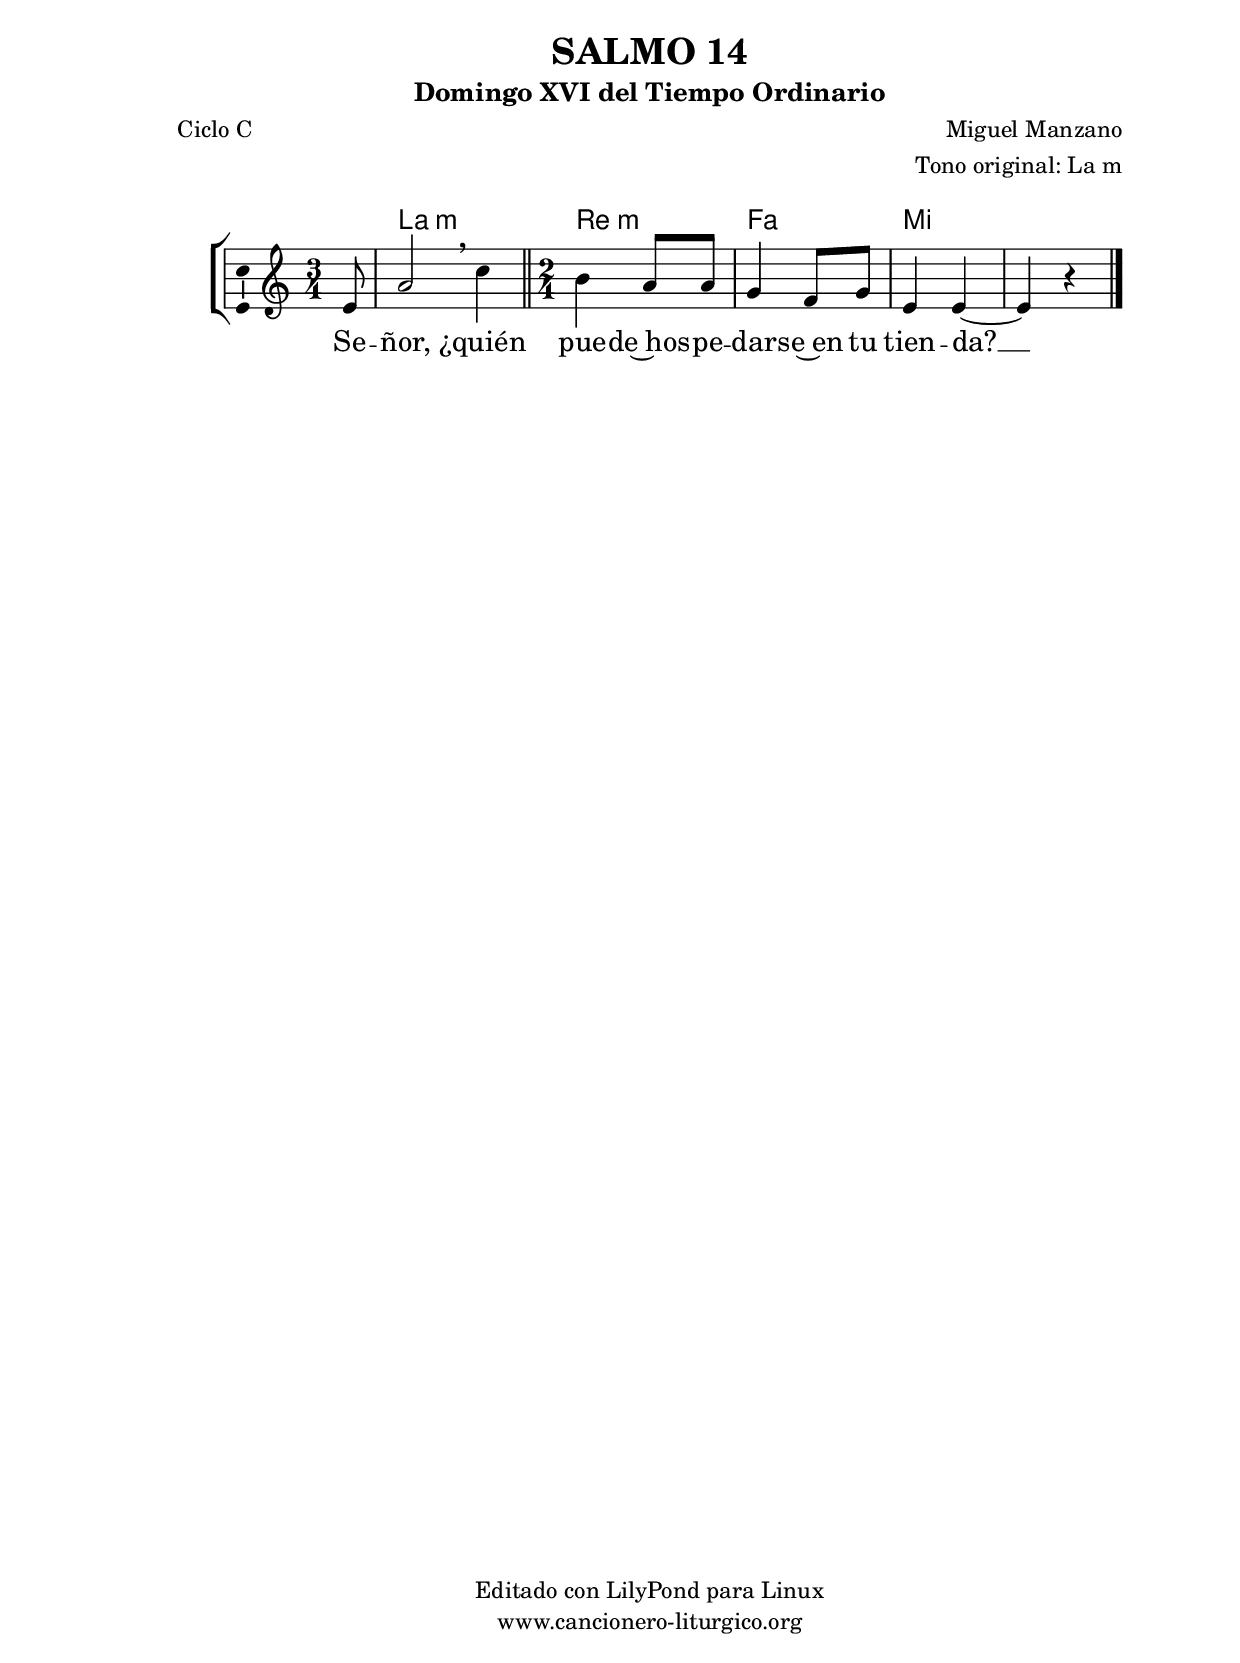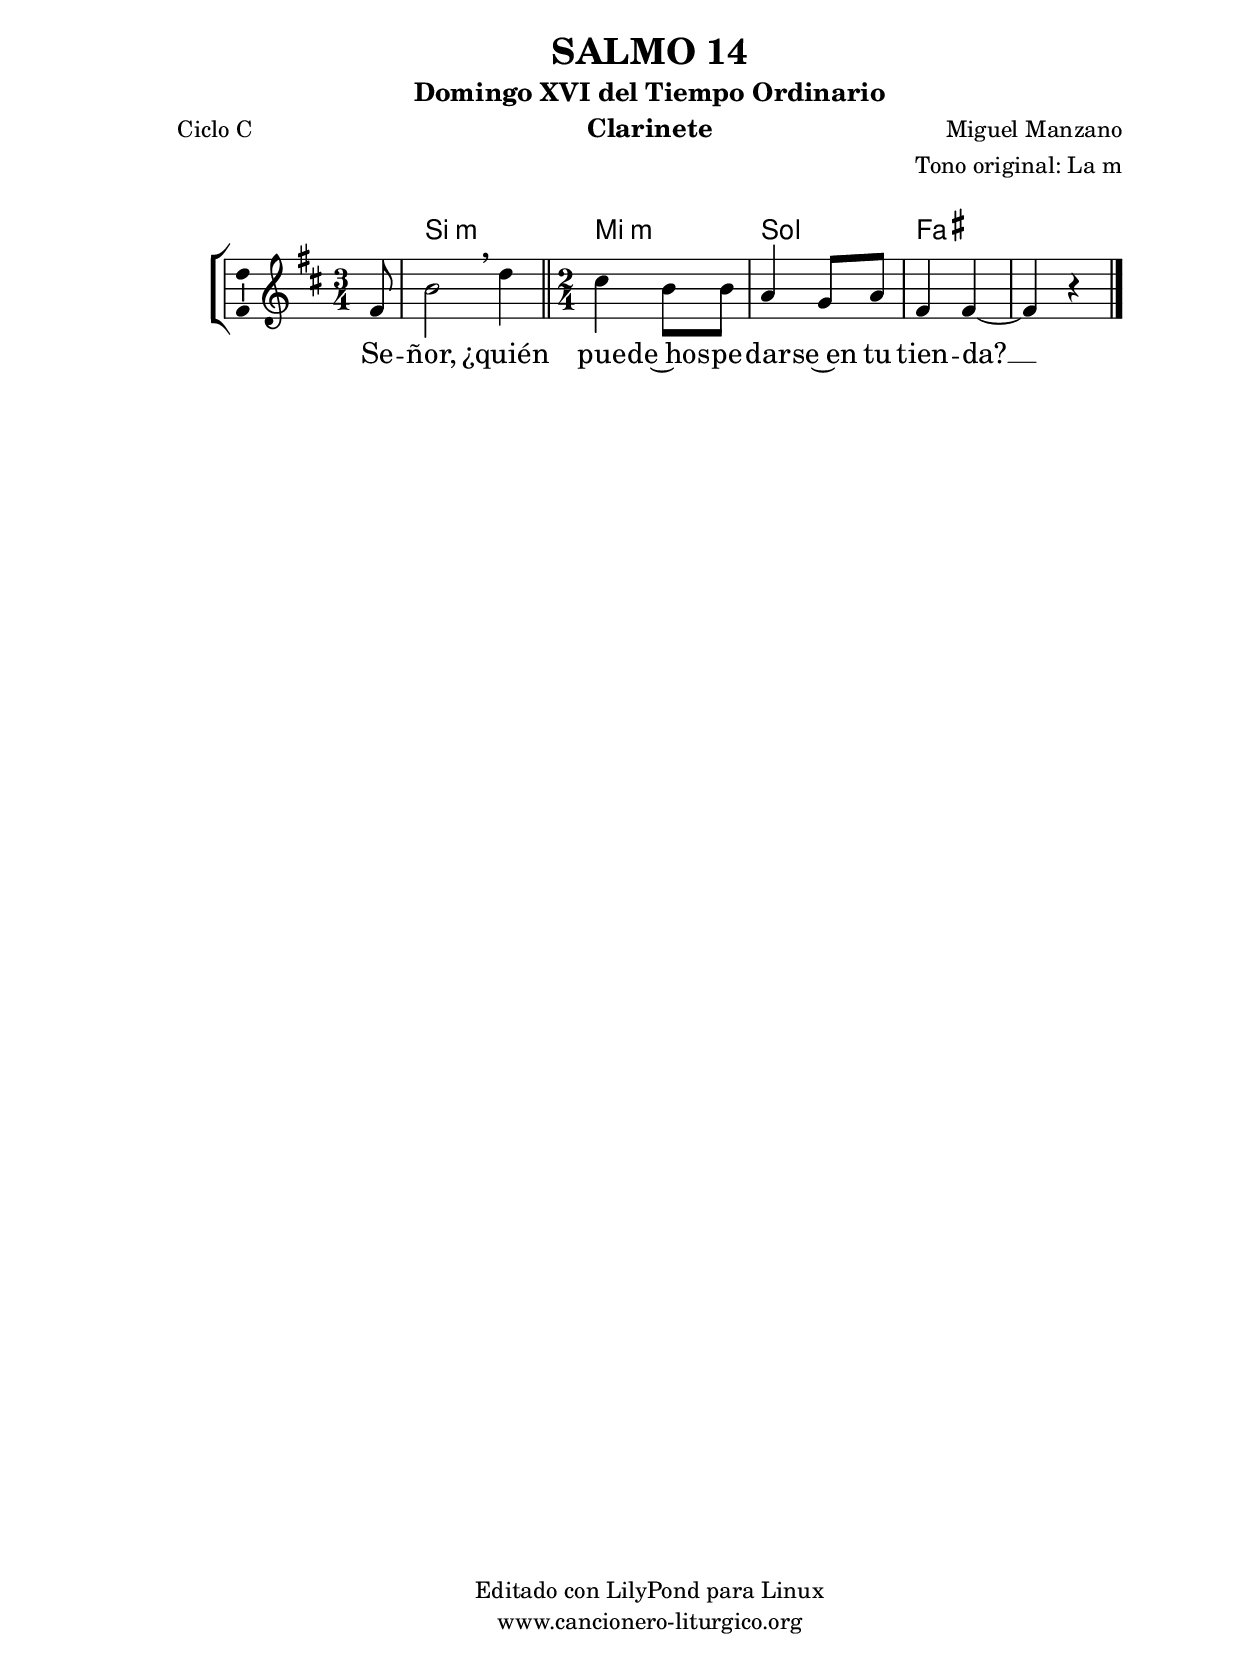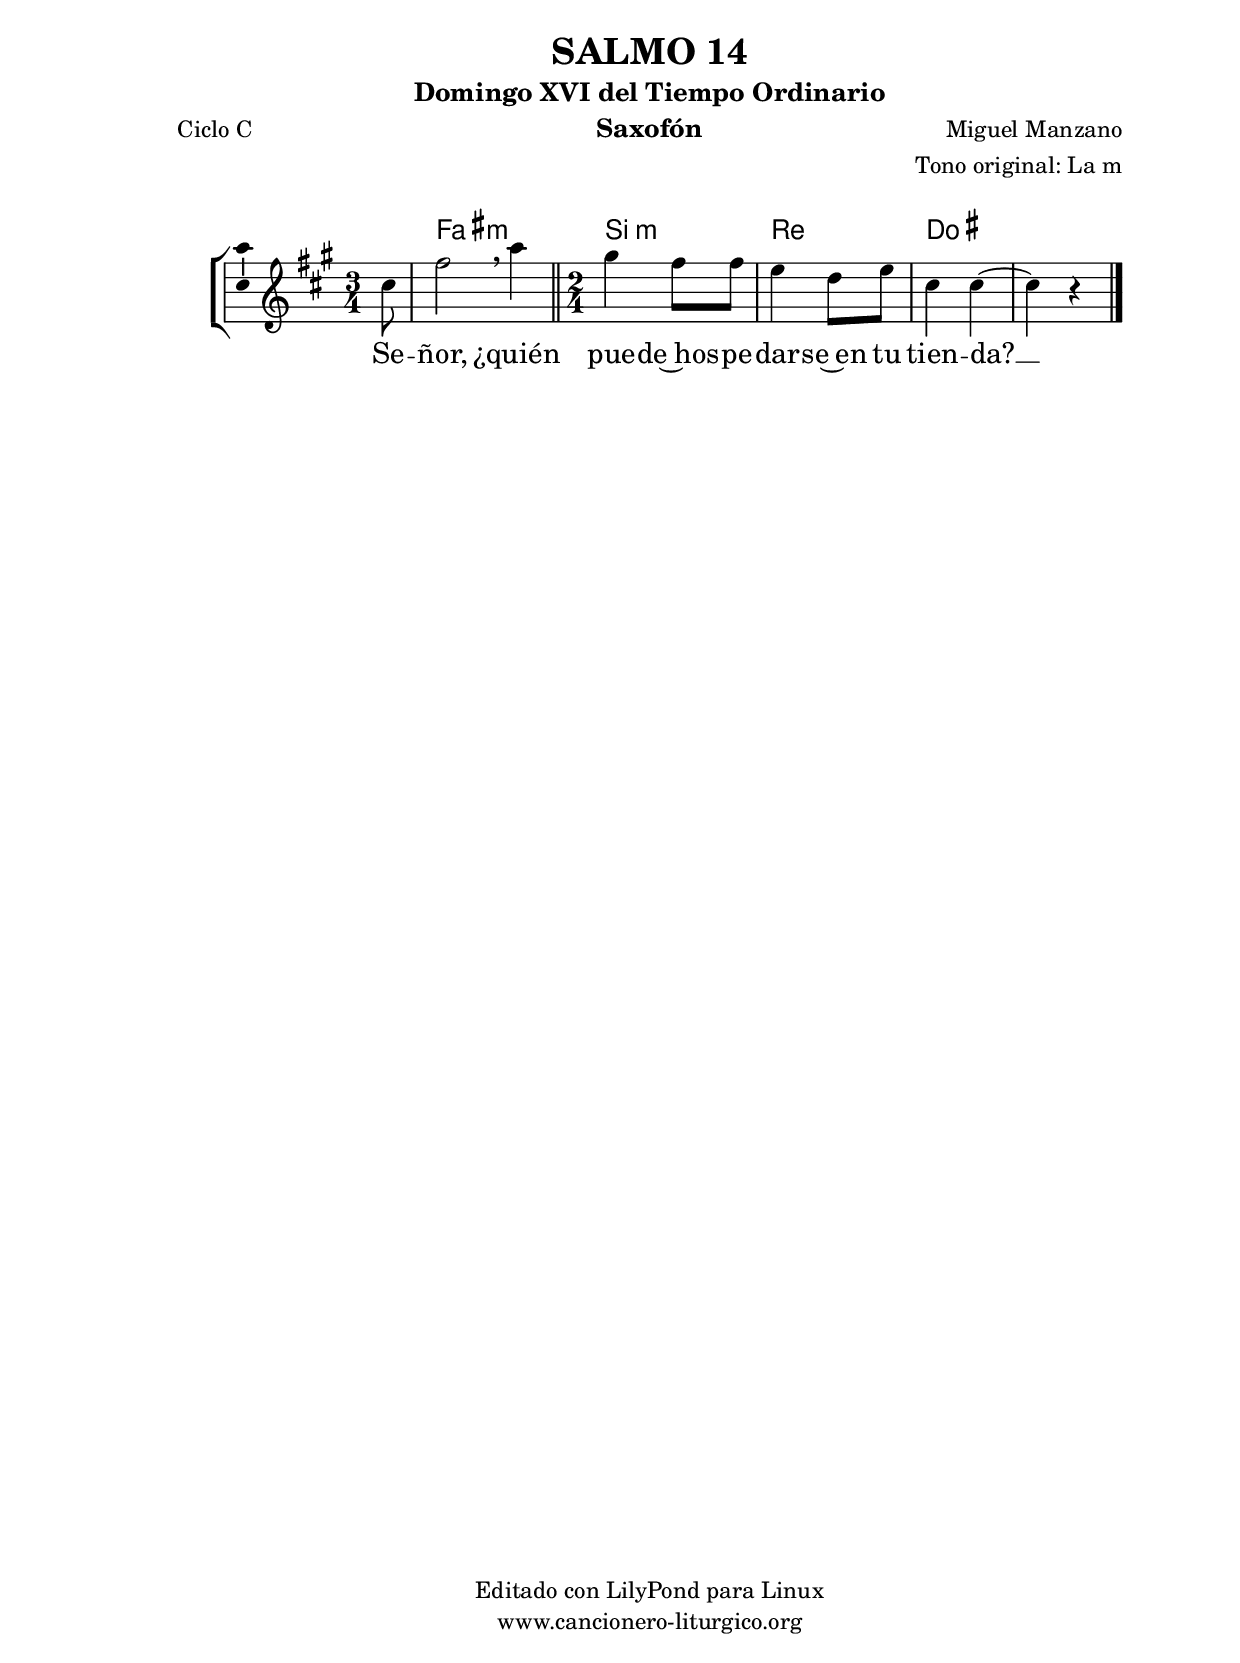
%
%para convertir .midi en .wav:
%timidity filename.midi -Ow -o finename.wav
%
%
%Para convertir de .wav a .mp3:
%lame -h -m j filename.wav
%
%
%para escuchar el midi:
%timidity nombrefichero.midi
%


%versión de lilypond para la que se ha escrito esta partitura:
\version "2.16.0"

	%Tamaño papel
	#(set-default-paper-size "a4")
	%Tamaño partitura
	#(set-global-staff-size 20)
	%No responde al pulsar sobre una nota
	#(ly:set-option 'point-and-click #f)

%parámetros del encabezamiento:
\header {
	title = "SALMO 14"
	subtitle = "Domingo XVI del Tiempo Ordinario"
	composer = "Miguel Manzano"
	poet = "Ciclo C"
	meter = ""
	arranger = "Tono original: La m"
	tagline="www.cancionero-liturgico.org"
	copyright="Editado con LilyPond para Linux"
	tiempo = "Ordinario"
	usos = "Salmo"
	letra = "Señor, ¿quién puede hospedarse en tu tienda?"
	}

%parámetros asociados al papel:
\paper  {
	oddHeaderMarkup = \markup {\fill-line { \on-the-fly #not-first-page \fromproperty #'header:title \on-the-fly #not-first-page \fromproperty #'header:composer }}
	evenHeaderMarkup = \markup {\fill-line { \fromproperty #'header:composer \fromproperty #'header:title }}
	#(set-paper-size "a4")
	print-page-number = ##f
	first-page-number = 1
	print-first-page-number = ##f
%	head-separation = 3.0 \cm
	top-margin = 2.0 \cm
	bottom-margin = 0.5\cm
%%%	bottom-margin = -1.0\cm
	left-margin = 3.0 \cm
	line-width = 16.0 \cm 
	indent = 8\mm
	interscoreline = 2.\mm
	between-system-space = 15\mm
%	para que las partituras no llenen la hoja:
	ragged-bottom = ##t
%	idem para la última hoja:
	ragged-last-bottom = ##f
%	para que las partituras llenen el ancho del papel:
	ragged-last = ##f
	after-title-space = 2.5 \cm
%page-count=1
%system-count=8

	%Flexible Vertical Spacing
%	markup-markup-spacing =
%	#'((basic-distance . 15) (minimum-distance . 15) (padding . 3))
	markup-system-spacing =
	#'((basic-distance . 15) (minimum-distance . 15) (padding . 3))
	system-system-spacing =
	#'((basic-distance . 15) (minimum-distance . 15) (padding . 3))
	score-system-spacing =
	#'((basic-distance . 15) (minimum-distance . 15) (padding . 5))
%	top-system-spacing = % header
%	#'((basic-distance . 8) (minimum-distance . 0) (padding . 3))
%	top-markup-spacing =
%	#'((basic-distance . 20) (minimum-distance . 20) (padding . 3))
	last-bottom-spacing = % footer
	#'((basic-distance . 5) (minimum-distance . 5) (padding . 3))
%	score-markup-spacing =
%	#'((basic-distance . 16) (minimum-distance . 13) (padding . 3))

	}


%parámetros que afectan a toda la partitura:
global =  {
	%clave de sol (G):
	\clef G
	%armadura:
%	\transpose f a
	\key a \minor
	\tempo 4=80
	\set Score.tempoHideNote = ##t
	}


acordes = {
	\italianChords
	\chordmode {
%	\transpose f a
{

s8
a2.:m
d2:m f e s2

	}
	}
}

melodia = 
%	\transpose f a
{
	\relative c'{

\time 3/4
\partial8 e8
a2 \breathe c4

\bar "||"
\time 2/4
b4 a8 a
g4 f8 g
e4 e~
e4 r4

	\bar "|."
	}
	}


texto = \lyricmode {
Se -- ñor, ¿quién pue -- de~hos -- pe -- dar -- se~en tu tien -- da? __
	}


acordesStaff = \context ChordNames = acordesStaff <<
	\set chordChanges = ##t
	\acordes
	>>


vozStaff = \context Voice = vozStaff
\with {\consists "Ambitus_engraver"}
<<
%	\set Staff.instrumentName = ""
%	\set Staff.shortInstrumentName = ""
%	\set Staff.midiInstrument = #"clarinet"
%	\set Staff.midiInstrument = #"cello"
%	\set Staff.midiInstrument = #"flute"
	\set Staff.midiInstrument = #"electric guitar (jazz)"
%	\set Staff.midiInstrument = #"english horn"
%	\set Staff.midiInstrument = #"violin"
%	\set Staff.midiInstrument = #"glockenspiel"
	\set Staff.midiMinimumVolume = #0.7
	\set Staff.midiMaximumVolume = #0.9
	\global
	\melodia
	>>


textoStaff = \context Lyrics = textoStaff <<
	\lyricsto vozStaff \texto
	>>

\book {
	\score {
		\context ChoirStaff {
			\override StaffGroup.SystemStartBracket #'collapse-height = #1
			\override Score.SystemStartBar #'collapse-height = #1
			<<
			\acordesStaff
			\vozStaff
			\textoStaff
			>>
			}
		\layout {
	    		\context {
				\Lyrics
				\override LyricText #'font-size = #2
				}
	   		 \context {
				\Score
				%fontSize = #3
				\override StaffSymbol #'staff-space = #(magstep +3)
				%\override Beam #'thickness = #0.55
				%\override SpacingSpanner #'spacing-increment = #1.0
				%\override Slur #'height-limit = #1.5
				}
			}
		}
	\score {
		\unfoldRepeats
		\context ChoirStaff {
			<<
			\acordesStaff
			\vozStaff
			>>
			}
		\midi {
	  		\context {
	  			\Score
				tempoWholesPerMinute = #(ly:make-moment 70 4)
				}
			}
		}
	}

%Partitura para clarinete
#(define output-suffix "C")
\book {
	\header{
		instrument = "Clarinete"
		}
	\score {
		\context ChoirStaff {
			\override StaffGroup.SystemStartBracket #'collapse-height = #1
			\override Score.SystemStartBar #'collapse-height = #1
\transpose c d
			<<
			\acordesStaff
			\vozStaff
			\textoStaff
			>>
			}
		\layout {
	    		\context {
				\Lyrics
				\override LyricText #'font-size = #2
				}
	   		 \context {
				\Score
				%fontSize = #3
				\override StaffSymbol #'staff-space = #(magstep +3)
				%\override Beam #'thickness = #0.55
				%\override SpacingSpanner #'spacing-increment = #1.0
				%\override Slur #'height-limit = #1.5
				}
			}
		}
	}

%Partitura para saxofón
#(define output-suffix "S")
\book {
	\header{
		instrument = "Saxofón"
		}
	\score {
		\context ChoirStaff {
			\override StaffGroup.SystemStartBracket #'collapse-height = #1
			\override Score.SystemStartBar #'collapse-height = #1
\transpose c a
			<<
			\acordesStaff
			\vozStaff
			\textoStaff
			>>
			}
		\layout {
	    		\context {
				\Lyrics
				\override LyricText #'font-size = #2
				}
	   		 \context {
				\Score
				%fontSize = #3
				\override StaffSymbol #'staff-space = #(magstep +3)
				%\override Beam #'thickness = #0.55
				%\override SpacingSpanner #'spacing-increment = #1.0
				%\override Slur #'height-limit = #1.5
				}
			}
		}
	}

